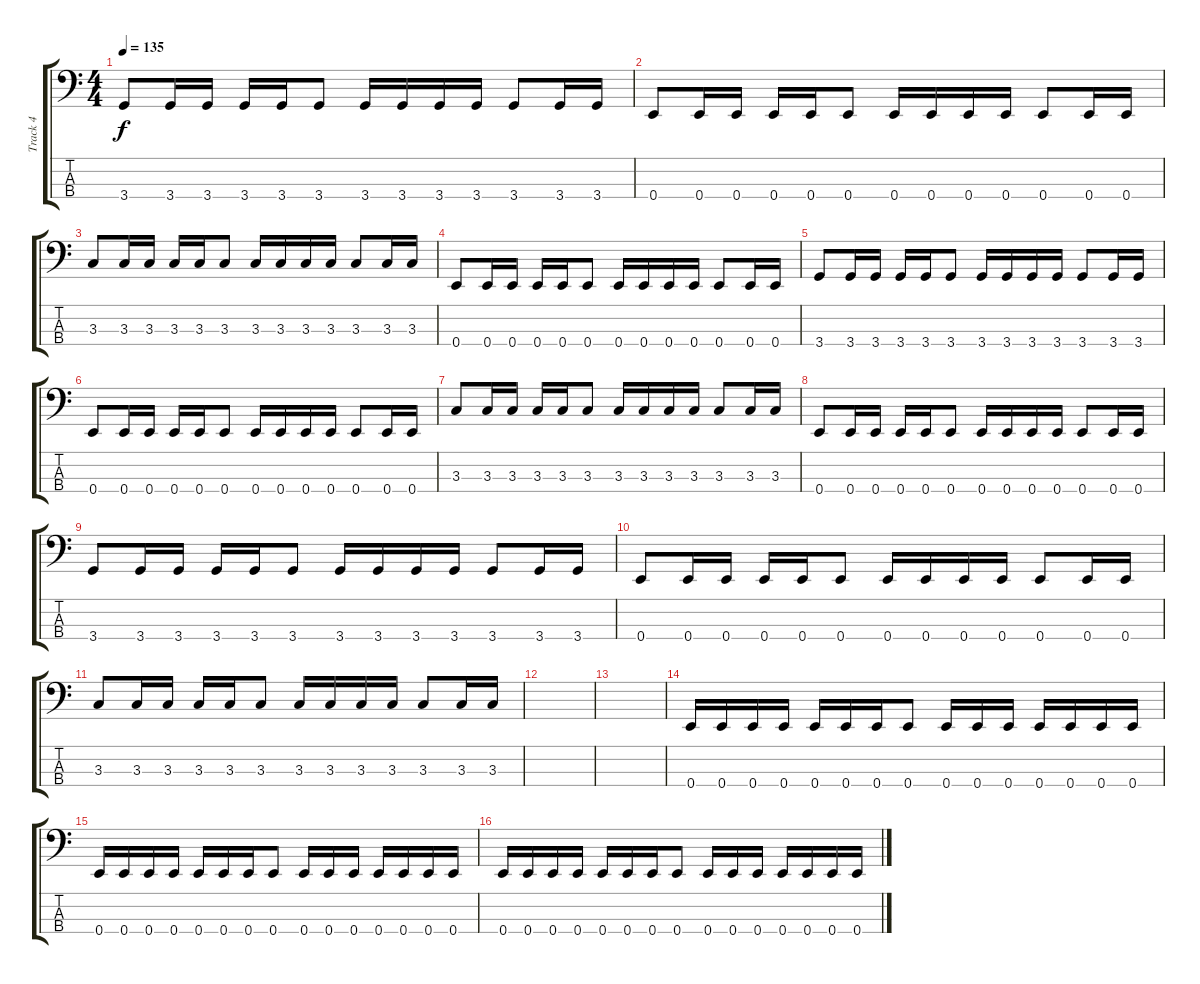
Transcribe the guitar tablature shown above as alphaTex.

\track ("Track 4" "Track 4") {instrument electricbassfinger}
\staff {score tabs}
\tuning (G2 D2 A1 E1) {hide}
\ts (4 4)
\tempo 135
\clef f4
\ks c
3.4.8{dy f} 3.4.16 3.4.16 3.4.16 3.4.16 3.4.8 3.4.16 3.4.16 3.4.16 3.4.16 3.4.8 3.4.16 3.4.16 |
0.4.8 0.4.16 0.4.16 0.4.16 0.4.16 0.4.8 0.4.16 0.4.16 0.4.16 0.4.16 0.4.8 0.4.16 0.4.16 |
3.3.8 3.3.16 3.3.16 3.3.16 3.3.16 3.3.8 3.3.16 3.3.16 3.3.16 3.3.16 3.3.8 3.3.16 3.3.16 |
0.4.8 0.4.16 0.4.16 0.4.16 0.4.16 0.4.8 0.4.16 0.4.16 0.4.16 0.4.16 0.4.8 0.4.16 0.4.16 |
3.4.8 3.4.16 3.4.16 3.4.16 3.4.16 3.4.8 3.4.16 3.4.16 3.4.16 3.4.16 3.4.8 3.4.16 3.4.16 |
0.4.8 0.4.16 0.4.16 0.4.16 0.4.16 0.4.8 0.4.16 0.4.16 0.4.16 0.4.16 0.4.8 0.4.16 0.4.16 |
3.3.8 3.3.16 3.3.16 3.3.16 3.3.16 3.3.8 3.3.16 3.3.16 3.3.16 3.3.16 3.3.8 3.3.16 3.3.16 |
0.4.8 0.4.16 0.4.16 0.4.16 0.4.16 0.4.8 0.4.16 0.4.16 0.4.16 0.4.16 0.4.8 0.4.16 0.4.16 |
3.4.8 3.4.16 3.4.16 3.4.16 3.4.16 3.4.8 3.4.16 3.4.16 3.4.16 3.4.16 3.4.8 3.4.16 3.4.16 |
0.4.8 0.4.16 0.4.16 0.4.16 0.4.16 0.4.8 0.4.16 0.4.16 0.4.16 0.4.16 0.4.8 0.4.16 0.4.16 |
3.3.8 3.3.16 3.3.16 3.3.16 3.3.16 3.3.8 3.3.16 3.3.16 3.3.16 3.3.16 3.3.8 3.3.16 3.3.16 |
|
|
0.4.16 0.4.16 0.4.16 0.4.16 0.4.16 0.4.16 0.4.16 0.4.8 0.4.16 0.4.16 0.4.16 0.4.16 0.4.16 0.4.16 0.4.16 |
0.4.16 0.4.16 0.4.16 0.4.16 0.4.16 0.4.16 0.4.16 0.4.8 0.4.16 0.4.16 0.4.16 0.4.16 0.4.16 0.4.16 0.4.16 |
0.4.16 0.4.16 0.4.16 0.4.16 0.4.16 0.4.16 0.4.16 0.4.8 0.4.16 0.4.16 0.4.16 0.4.16 0.4.16 0.4.16 0.4.16
